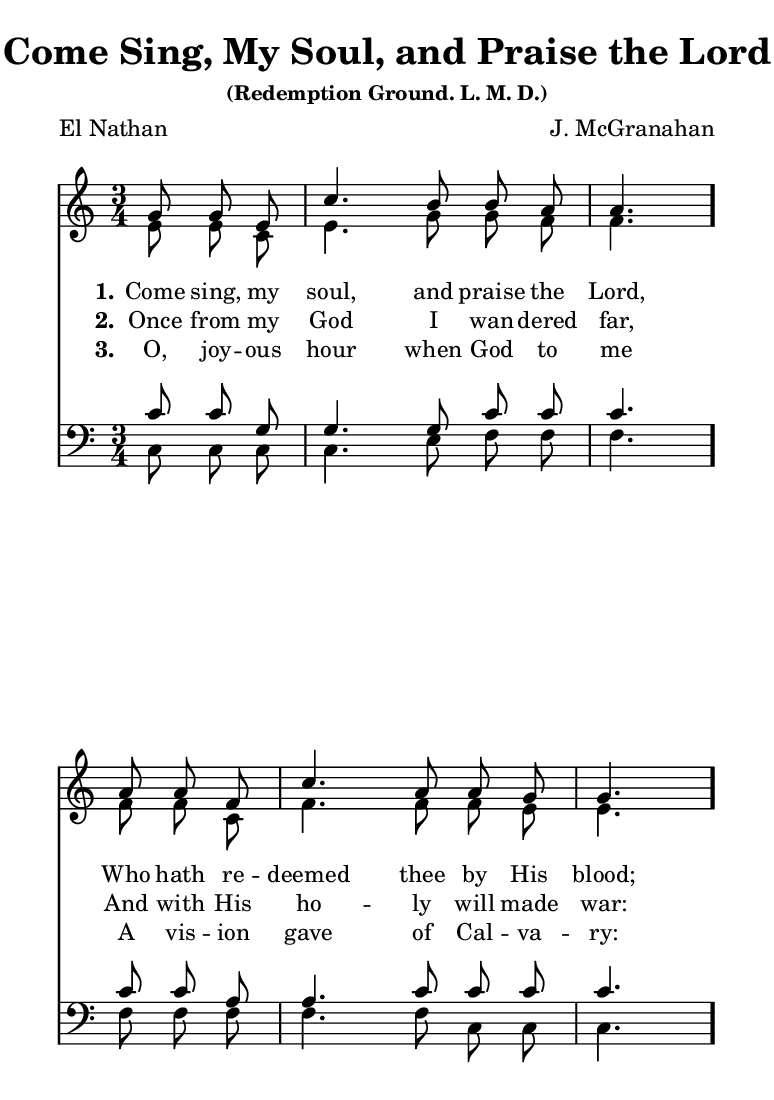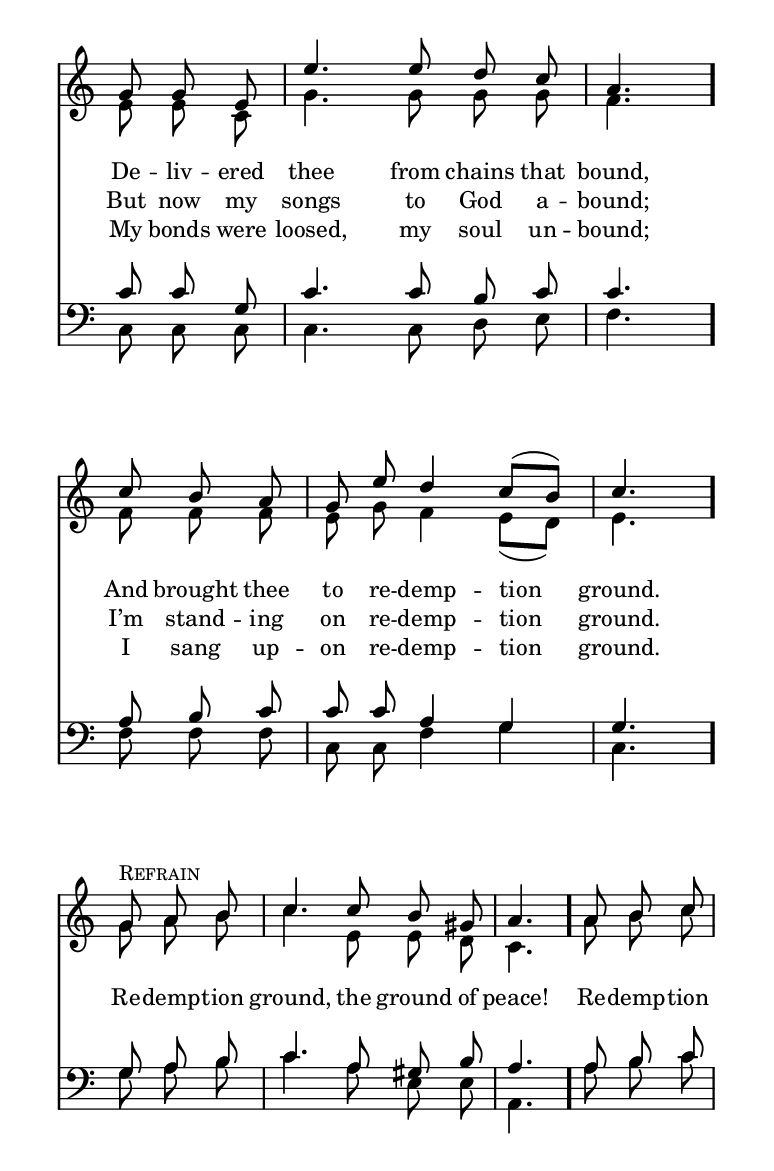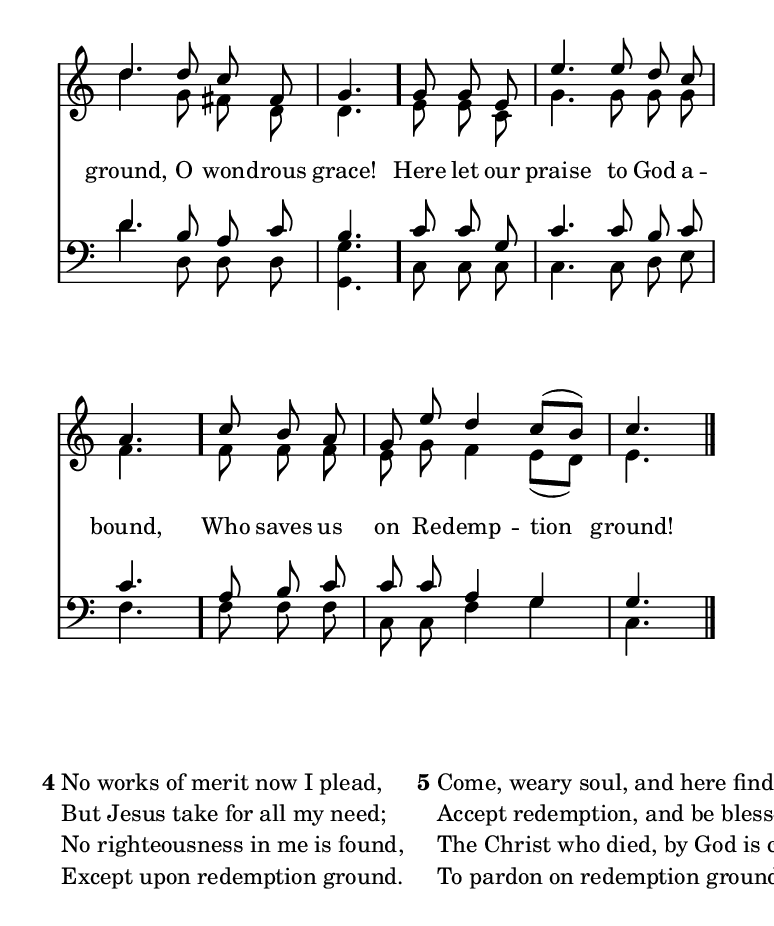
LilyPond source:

\include "common/global.ily"
\paper {
  \include "common/paper.ily"
  %ragged-bottom = ##t
  %ragged-last-bottom = ##t
  systems-per-page = ##f % TODO 5 in original ; but fits in 4 here
  %systems-per-page = 5
  %page-count = ##f
}

\header{
  title = "Come Sing, My Soul, and Praise the Lord"
  subsubtitle = "(Redemption Ground. L. M. D.)"
  %meter = "L.M.D."
  poet = "El Nathan"
  composer = "J. McGranahan"
  %copyright = ""
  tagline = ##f
}

% for fermata in MIDI
ta = { \tempo 8=140 }
tb = { \tempo 8=70 }

patternAA = { c8 c8 c8 | c4. c8 c8 c8 | c4. }

patternBA = { c8 c8 c8 | c8 c8 c4 c8[( c8)] | c4. }
patternBB = { c8 c8 c8 | c8 c8 c4 c4        | c4. }

global = {
  \include "common/overrides.ily"
  \override Staff.TimeSignature.style = #'()
  \time 3/4
  \override Score.MetronomeMark.transparent = ##t % hide all fermata changes too
  \ta
  \key c \major
  \partial 4.
  \autoBeamOff
}

notesSoprano = {
\global
\relative c'' {

  \changePitch \patternAA { g g e | c' b b a | a }
  \changePitch \patternAA { a a f | c' a a g | g }
  \changePitch \patternAA { g g e | e' e d c | a }
  \changePitch \patternBA { c b a | g e' d c b | c }

  << s^\markup { \small \caps "Refrain" }
  \changePitch \patternAA { g a b | c c b gis | a } >>
  \changePitch \patternAA { a b c | d d c fis, | g }
  \changePitch \patternAA { g g e | e' e d c | a }
  \changePitch \patternBA { c b a | g e' d c b | c }

  \bar "|."

}
}

notesAlto = {
\global
\relative e' {

  \changePitch \patternAA { e e c | e g g f | f }
  \changePitch \patternAA { f f c | f f f e | e }
  \changePitch \patternAA { e e c | g' g g g | f }
  \changePitch \patternBA { f f f | e g f e d | e }

  \changePitch \patternAA { g a b | c e, e d | c }
  \changePitch \patternAA { a' b c | d g, fis d | d }
  \changePitch \patternAA { e e c | g' g g g | f }
  \changePitch \patternBA { f f f | e g f e d | e }

}
}

notesTenor = {
\global
\relative a {

  \changePitch \patternAA { c c g | g g c c | c }
  \changePitch \patternAA { c c a | a c c c | c }
  \changePitch \patternAA { c c g | c c b c | c }
  \changePitch \patternBB { a b c | c c a g | g }

  \changePitch \patternAA { g a b | c a gis b | a }
  \changePitch \patternAA { a b c | d b a c | b }
  \changePitch \patternAA { c c g | c c b c | c }
  \changePitch \patternBB { a b c | c c a g | g }

}
}

notesBass = {
\global
\relative f {

  \changePitch \patternAA { c c c | c e f f | f }
  \changePitch \patternAA { f f f | f f c c | c }
  \changePitch \patternAA { c c c | c c d e | f }
  \changePitch \patternBB { f f f | c c f g | c, }

  \changePitch \patternAA { g' a b | c a e e | a, }
  \changePitch \patternAA { a' b c | d d, d d | < g g, > }
  \changePitch \patternAA { c, c c | c c d e | f }
  \changePitch \patternBB { f f f | c c f g | c, }

}
}

Refrain = \lyricmode {

Re -- demp -- tion ground, the ground of peace! \bar "."
Re -- demp -- tion ground, O won -- drous grace! \bar "."
Here let our praise to God a -- bound, \bar "."
Who saves us on Re -- demp -- tion ground! \bar "."

}

wordsA = \lyricmode {
\set stanza = "1."

Come sing, my soul, and praise the Lord, \bar "."
Who hath re -- deemed thee by His blood; \bar "."
De -- liv -- ered thee from chains that bound, \bar "." %\break % original formatting has break
And brought thee to re -- demp -- tion ground. \bar "."

}

wordsB = \lyricmode {
\set stanza = "2."

Once from my God I wan -- dered far,
And with His ho -- ly will made war:
But now my songs to God a -- bound;
I’m stand -- ing on re -- demp -- tion ground.

\Refrain

}

wordsC = \lyricmode {
\set stanza = "3."

O, joy -- ous hour when God to me
A vis -- ion gave of Cal -- va -- ry:
My bonds were loosed, my soul un -- bound;
I sang up -- on re -- demp -- tion ground.

}

wordsD = \markuplist {

\line { No works of merit now I plead, }
\line { But Jesus take for all my need; }
\line { No righteousness in me is found, }
\line { Except upon redemption ground. }

}

wordsE = \markuplist {

\line { Come, weary soul, and here find rest; }
\line { Accept redemption, and be blessed: }
\line { The Christ who died, by God is crowned }
\line { To pardon on redemption ground. }

}

\score {
  \context ChoirStaff <<
    \context Staff = upper <<
      \set ChoirStaff.systemStartDelimiter = #'SystemStartBar
      \context Voice  = sopranos { \voiceOne << \notesSoprano >> }
      \context Voice  = altos { \voiceTwo << \notesAlto >> }
      \context Lyrics = one   \lyricsto sopranos \wordsA
      \context Lyrics = two   \lyricsto sopranos \wordsB
      \context Lyrics = three \lyricsto sopranos \wordsC
    >>
    \context Staff = men <<
      \clef bass
      \context Voice  = tenors { \voiceOne << \notesTenor >> }
      \context Voice  = basses { \voiceTwo << \notesBass >> }
    >>
  >>
  \layout {
    \include "common/layout.ily"
  }
  \midi{
    \include "common/midi.ily"
  }
}

%\pageBreak

\markup { \fill-line { %\column {
  \hspace #0.1
  \line{ \bold 4 \column { \wordsD } } %\combine \null \vspace #0.4
  \hspace #0.1
  \line{ \bold 5 \column { \wordsE } } %\combine \null \vspace #0.4
  \hspace #0.1
} } %}

\version "2.18.0"  % necessary for upgrading to future LilyPond versions.

% vi:set et ts=2 sw=2 ai nocindent syntax=lilypond
